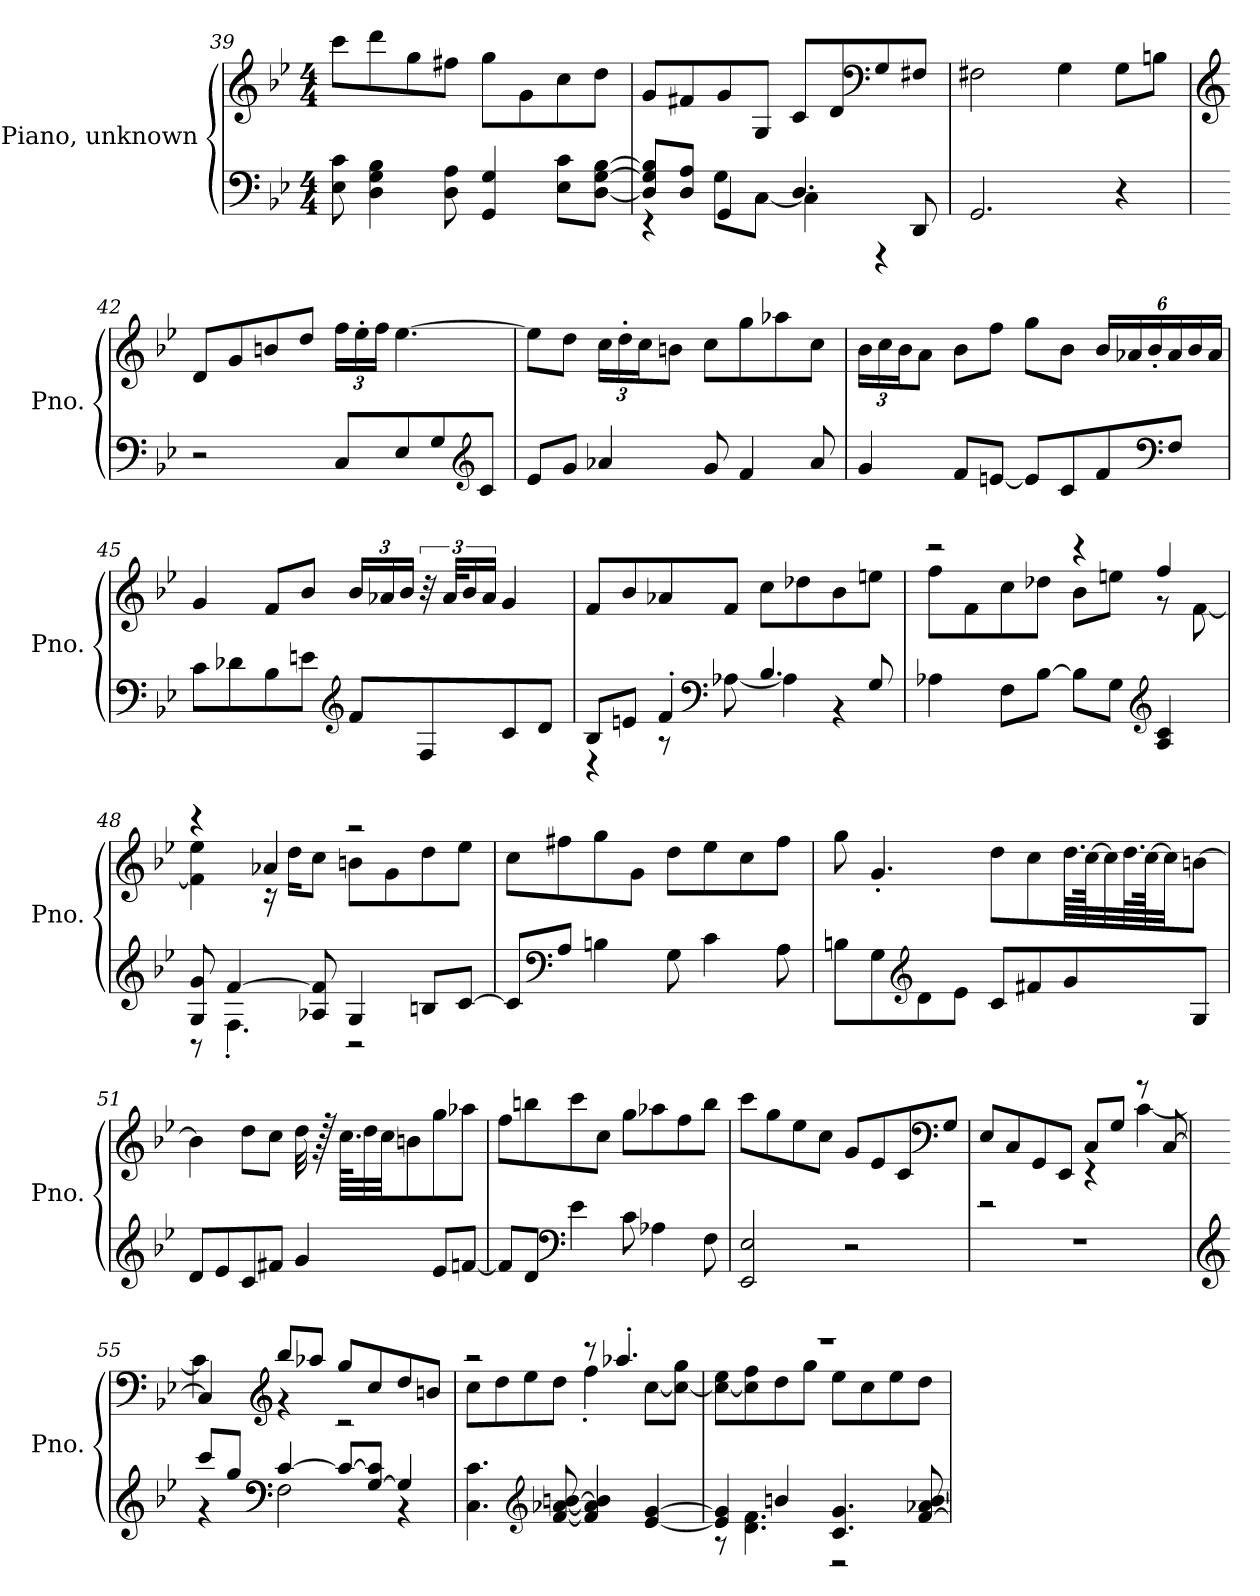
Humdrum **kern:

**kern	**kern
*part1	*part1
*staff2	*staff1
*I"Piano, unknown	*
*I'Pno.	*
*clefF4	*clefG2
*k[b-e-]	*k[b-e-]
*M4/4	*M4/4
=39	=39
8E-\ 8c\	8ccc\L
4D\ 4G\ 4B-\	8ddd\
.	8gg\
8D\ 8A\	8ff#X\J
4GG/ 4G/	8gg\L
.	8g\
8E-\ 8c\L	8cc\
[8D\ [8G\ [8B-\J	8dd\J
=40	=40
*^	*
8D/] 8G/] 8B-/]L	4r	8g/L
8D/ 8A/J	.	8f#X/
4GG/	8G\L	8g/
.	[8C\J	8G/J
4.D/	4C\]	8c/L
.	.	8d/
*	*	*clefF4
.	4r	8G/
8DD/	.	8F#X/J
*v	*v	*
!!LO:LB:g=z
=41	=41
2.GG/	2F#X\
.	4G\
4r	8G\L
.	8Bn\J
=42	=42
*	*clefG2
2r	8d/L
.	8g/
.	8bn/
.	8dd/J
*	*Xbrackettup
8C/L	24ff\LL
.	24ee-'\
.	24ff\JJ
8E-/	[4.ee-\
8G/	.
*clefG2	*
8c/J	.
=43	=43
8e-/L	8ee-\L]
8g/J	8dd\J
4a-X/	24cc\LL
.	24dd'\
.	24cc\J
.	8bn\J
8g/	8cc\L
4f/	8gg\
.	8aa-X\
8a-/	8cc\J
!!LO:LB:g=z
=44	=44
4g/	24b-\LL
.	24cc\
.	24b-\J
.	8a\J
8f/L	8b-\L
[8en/J	8ff\J
8e/L]	8gg\L
8c/	8b-\J
8f/	24b-/LL
.	24a-X/
.	24b-'/
*clefF4	*
8F/J	24a-/
.	24b-/
.	24a-/JJ
=45	=45
8c\L	4g/
8d-X\	.
8B-\	8f/L
8en\J	8b-/J
*clefG2	*
8f/L	24b-/LL
.	24a-X/
.	24b-/JJ
*	*brackettup
8F/	48r
.	48a-/KLL
.	24b-/
.	24a-/JJ
8c/	4g/
8d-/J	.
!!LO:LB:g=z
=46	=46
*^	*
8B-/L	4r	8f/L
8en/J	.	8b-/
4f'/	8r	8a-X/
*clefF4	*	*
.	[8A-X\	8f/J
4.B-/	4A-\]	8cc\L
.	.	8dd-X\
.	4r	8b-\
8G/	.	8een\J
*v	*v	*
=47	=47
*	*^
4A-X\	2r	8ff\L
.	.	8f\
8F\L	.	8cc\
[8B-\J	.	8dd-X\J
8B-\L]	4r	8b-\L
8G\J	.	8een\J
*clefG2	*	*
4A-/ 4c/	4ff/	8r
.	.	[8f\
=48	=48	=48
*^	*	*
8G/ 8g/	8r	4r	4f\] 4ee-\
[4f/	4.F'\	.	.
.	.	4a-X/	16r
.	.	.	16dd\KL
8A-X/ 8f/]	.	.	8cc\J
4G/	2r	2r	8bn\L
.	.	.	8g\
8Bn/L	.	.	8dd\
[8c/J	.	.	8ee-\J
*v	*v	*	*
*	*v	*v
!!LO:LB:g=z
=49	=49
8c/L]	8cc\L
*clefF4	*
8A/J	8ff#X\
4Bn\	8gg\
.	8g\J
8G\	8dd\L
4c\	8ee-\
.	8cc\
8A\	8ff#\J
=50	=50
8Bn\L	8gg\
8G\	4.g'/
*clefG2	*
8d\	.
8e-\J	.
8c/L	8dd\L
8f#X/	8cc\
8g/	64.dd\LLL
.	[128cc\JK
.	32cc\]
.	64.dd\L
.	[128cc\JK
.	32cc\JJ]
8G/J	[8bn\J
=51	=51
8d/L	4b\]
8e-/	.
8c/	8dd\L
8f#X/J	8cc\J
4g/	32dd\
.	128r
.	64.cc\KLLL
.	32dd\
.	32cc\JJ
.	8bn\
8e-/L	8gg\
[8fn/J	8aa-X\J
!!LO:LB:g=z
=52	=52
8f/L]	8ff\L
8d/J	8bbn\
*clefF4	*
4e-\	8ccc\
.	8cc\J
8c\	8gg\L
4A-X\	8aa-X\
.	8ff\
8F\	8bb\J
=53	=53
2EE-/ 2E-/	8ccc\L
.	8gg\
.	8ee-\
.	8cc\J
2r	8g/L
.	8e-/
.	8c/
*	*clefF4
.	8G/J
=54	=54
*	*^
1r	8E-/L	2r
.	8C/	.
.	8GG/	.
.	8EE-/J	.
.	8C/L	4r
.	8G/J	.
.	8r	[4c\
.	[8C/	.
!!LO:PB:g=z	!!
=55	=55	=55
*clefG2	*	*
*^	*	*
8ccc/L	4r	4C/]	4c\]
8gg/J	.	.	.
*clefF4	*	*clefG2	*
[4c/	2F\	8bb-/L	4r
.	.	8aa-X/J	.
8c/L_	.	8gg/L	2r
[8G/ 8c/]J	.	8cc/	.
4G/]	4r	8dd/	.
.	.	8bn/J	.
*v	*v	*	*
=56	=56	=56
4.C\ 4.c\	2r	8cc\L
.	.	8dd\
.	.	8ee-\
*clefG2	*	*
[8f/ [8a-X/ [8bn/	.	8dd\J
4f/] 4a-/] 4b/]	8r	4ff'\
.	4.aa-X'/	.
[4e-/ [4g/	.	[8cc\L
.	.	8cc\_ 8gg\J
=57	=57	=57
*^	*	*
4e-/] 4g/]	8r	1r	8cc\_ 8ee-\L
.	4.d\ 4.f\	.	8cc\] 8ff\
4bn/	.	.	8dd\
.	.	.	8gg\J
4.c/ 4.g/	2r	.	8ee-\L
.	.	.	8cc\
.	.	.	8ee-\
[8f/ [8a-X/ [8b/	.	.	8dd\J
*v	*v	*	*
*	*v	*v
=	=
*-	*-
